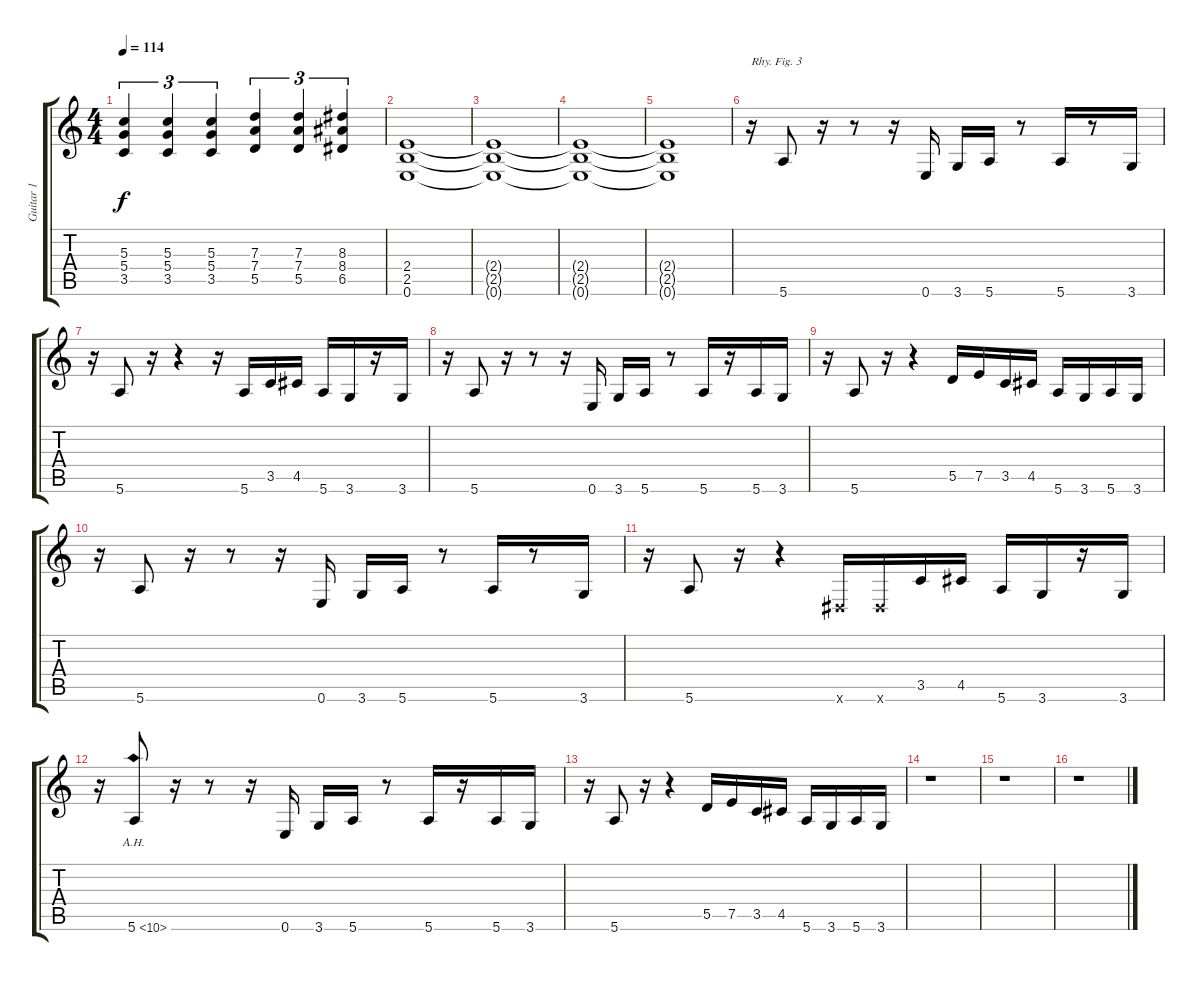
\track ("Guitar 1" "Guitar 1") {instrument distortionguitar}
\staff {score tabs}
\tuning (E4 B3 G3 D3 A2 E2) {hide}
\ts (4 4)
\tempo 114
\clef g2
\ks c
(5.3 5.4 3.5).4{tu (3 2) dy f} (5.3 5.4 3.5).4{tu (3 2)} (5.3 5.4 3.5).4{tu (3 2)} (7.3 7.4 5.5).4{tu (3 2)} (7.3 7.4 5.5).4{tu (3 2)} (8.3 8.4 6.5).4{tu (3 2)} |
(2.4 2.5 0.6).1 |
(2.4{t} 2.5{t} 0.6{t}).1 |
(2.4{t} 2.5{t} 0.6{t}).1 |
(2.4{t} 2.5{t} 0.6{t}).1 |
r.16{txt "Rhy. Fig. 3"} 5.6.8 r.16 r.8 r.16 0.6.16 3.6.16 5.6.16 r.8 5.6.16 r.8 3.6.16 |
r.16 5.6.8 r.16 r.4 r.16 5.6.16 3.5.16 4.5.16 5.6.16 3.6.16 r.16 3.6.16 |
r.16 5.6.8 r.16 r.8 r.16 0.6.16 3.6.16 5.6.16 r.8 5.6.16 r.16 5.6.16 3.6.16 |
r.16 5.6.8 r.16 r.4 5.5.16 7.5.16 3.5.16 4.5.16 5.6.16 3.6.16 5.6.16 3.6.16 |
r.16 5.6.8 r.16 r.8 r.16 0.6.16 3.6.16 5.6.16 r.8 5.6.16 r.8 3.6.16 |
r.16 5.6.8 r.16 r.4 -1.6{x}.16 -1.6{x}.16 3.5.16 4.5.16 5.6.16 3.6.16 r.16 3.6.16 |
r.16 5.6{ah 5}.8 r.16 r.8 r.16 0.6.16 3.6.16 5.6.16 r.8 5.6.16 r.16 5.6.16 3.6.16 |
r.16 5.6.8 r.16 r.4 5.5.16 7.5.16 3.5.16 4.5.16 5.6.16 3.6.16 5.6.16 3.6.16 |
r.1 |
r.1 |
r.1
